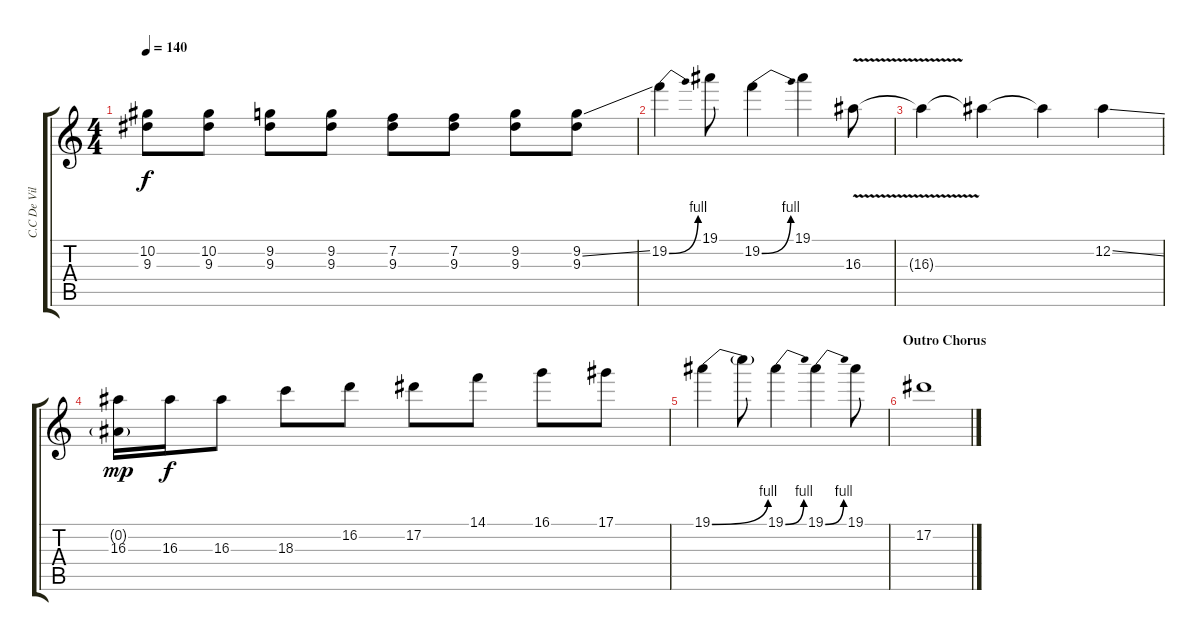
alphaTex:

\track ("C.C De Ville - Lead Guitar" "C.C De Vil") {instrument distortionguitar}
\staff {score tabs}
\tuning (Eb4 Bb3 Gb3 Db3 Ab2 Eb2) {hide}
\ts (4 4)
\tempo 140
\clef g2
\ks c
(10.2 9.3).8{dy f} (10.2 9.3).8 (9.2 9.3).8 (9.2 9.3).8 (7.2 9.3).8 (7.2 9.3).8 (9.2 9.3).8 (9.2{ss} 9.3).8 |
19.2{be (bend 0 0 60 4)}.4 19.1.8 19.2{be (bend 0 0 60 4)}.4 19.1.4 16.3{v}.8 |
16.3{t}.4 16.3{t}.4 16.3{t}.4 12.2{ss}.4 |
(0.2{g} 16.3).16{dy mp} 16.3.16{dy f} 16.3.8 18.3.8 16.2.8 17.2.8 14.1.8 16.1.8 17.1.8 |
19.1{be (bend 0 0 60 4)}.4 19.1{t}.8 19.1{be (bend 0 0 60 4)}.4 19.1{be (bend 0 0 60 4)}.4 19.1.8 |
\section ("" "Outro Chorus")
17.2.1
